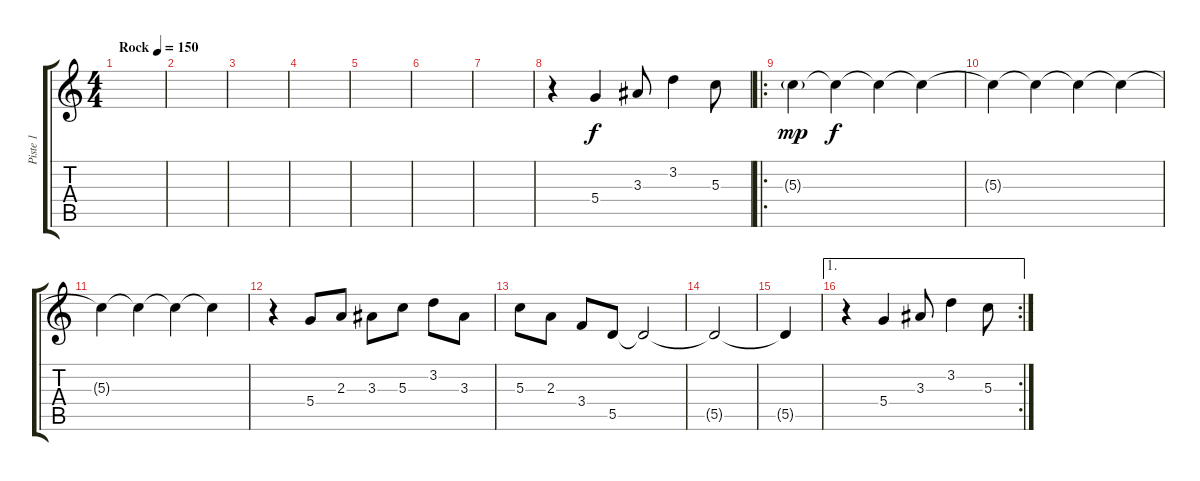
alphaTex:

\track ("Piste 1" "Piste 1") {instrument electricguitarjazz}
\staff {score tabs}
\tuning (E4 B3 G3 D3 A2 E2) {hide}
\ts (4 4)
\tempo (150 "Rock")
\clef g2
\ks c
|
|
|
|
|
|
|
r.4 5.4.4 3.3.8 3.2.4 5.3.8 |
\ro
5.3{g}.4{dy mp} 5.3{t}.4{dy f} 5.3{t}.4 5.3{t}.4 |
5.3{t}.4 5.3{t}.4 5.3{t}.4 5.3{t}.4 |
5.3{t}.4 5.3{t}.4 5.3{t}.4 5.3{t}.4 |
r.4 5.4.8 2.3.8 3.3.8 5.3.8 3.2.8 3.3.8 |
5.3.8 2.3.8 3.4.8 5.5.8 5.5{t}.2 |
5.5{t}.2 |
5.5{t}.4 |
\ae 1
\rc 2
r.4 5.4.4 3.3.8 3.2.4 5.3.8
